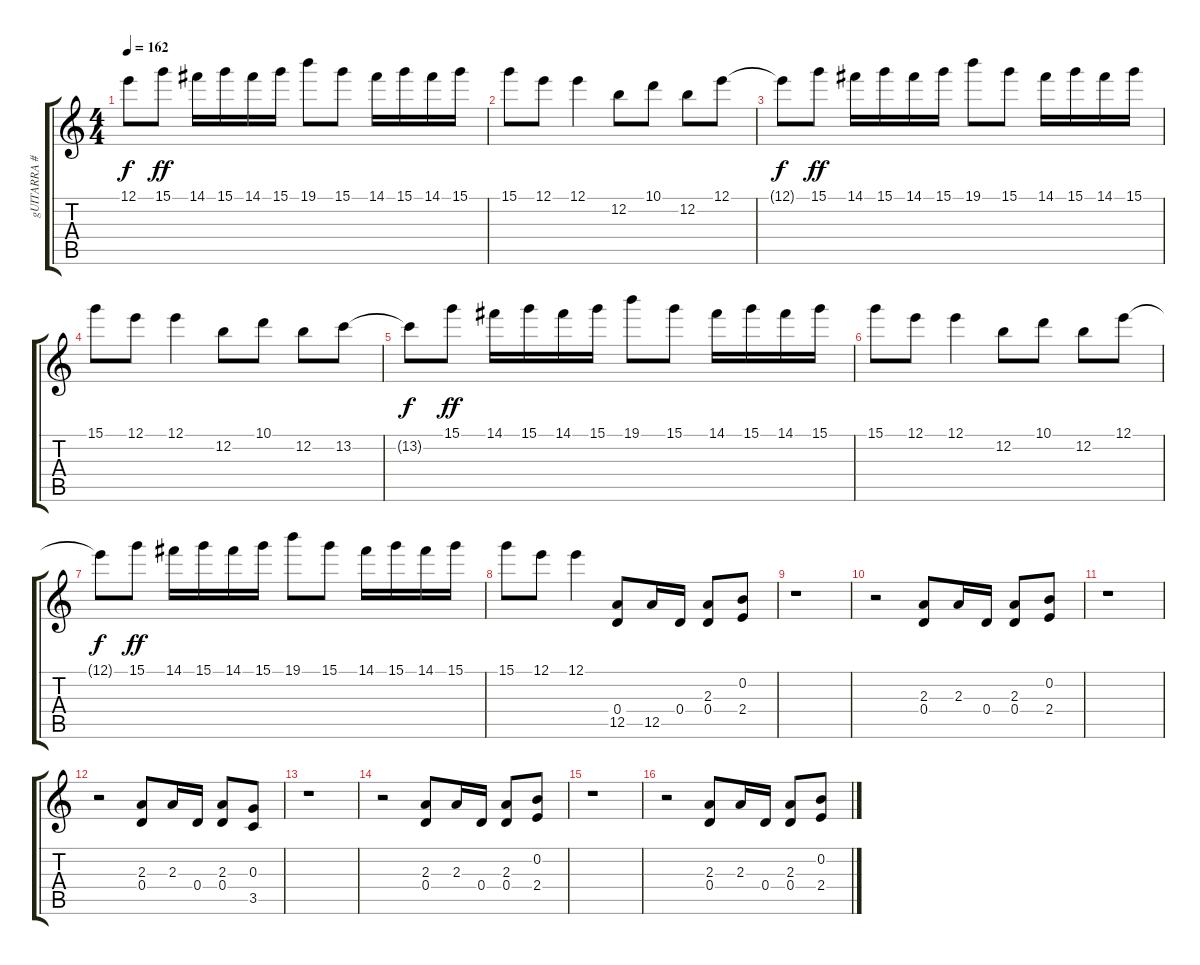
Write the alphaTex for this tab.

\track ("gUITARRA #2" "gUITARRA #") {instrument overdrivenguitar}
\staff {score tabs}
\tuning (E4 B3 G3 D3 A2 E2) {hide}
\ts (4 4)
\tempo 162
\clef g2
\ks c
12.1{t}.8{dy f} 15.1.8{dy ff} 14.1.16 15.1.16 14.1.16 15.1.16 19.1.8 15.1.8 14.1.16 15.1.16 14.1.16 15.1.16 |
15.1.8 12.1.8 12.1.4 12.2.8 10.1.8 12.2.8 12.1.8 |
12.1{t}.8{dy f} 15.1.8{dy ff} 14.1.16 15.1.16 14.1.16 15.1.16 19.1.8 15.1.8 14.1.16 15.1.16 14.1.16 15.1.16 |
15.1.8 12.1.8 12.1.4 12.2.8 10.1.8 12.2.8 13.2.8 |
13.2{t}.8{dy f} 15.1.8{dy ff} 14.1.16 15.1.16 14.1.16 15.1.16 19.1.8 15.1.8 14.1.16 15.1.16 14.1.16 15.1.16 |
15.1.8 12.1.8 12.1.4 12.2.8 10.1.8 12.2.8 12.1.8 |
12.1{t}.8{dy f} 15.1.8{dy ff} 14.1.16 15.1.16 14.1.16 15.1.16 19.1.8 15.1.8 14.1.16 15.1.16 14.1.16 15.1.16 |
15.1.8 12.1.8 12.1.4 (0.4 12.5).8 12.5.16 0.4.16 (2.3 0.4).8 (0.2 2.4).8 |
r.1 |
r.2 (2.3 0.4).8 2.3.16 0.4.16 (2.3 0.4).8 (0.2 2.4).8 |
r.1 |
r.2 (2.3 0.4).8 2.3.16 0.4.16 (2.3 0.4).8 (0.3 3.5).8 |
r.1 |
r.2 (2.3 0.4).8 2.3.16 0.4.16 (2.3 0.4).8 (0.2 2.4).8 |
r.1 |
r.2 (2.3 0.4).8 2.3.16 0.4.16 (2.3 0.4).8 (0.2 2.4).8
